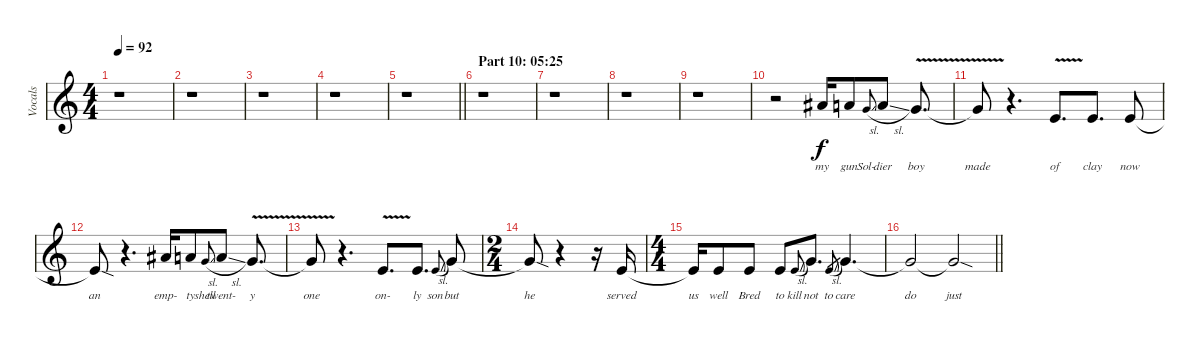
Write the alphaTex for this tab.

\track ("Vocals" "Vocals") {instrument lead2sawtooth}
\staff {score}
\tuning (E4 B3 G3 D3 A2 E2) {hide}
\ts (4 4)
\tempo 92
\clef g2
\ks c
r.1{dy f} |
r.1 |
r.1 |
r.1 |
\barLineRight lightlight
r.1 |
\section ("" "Part 10: 05:25")
r.1 |
r.1 |
r.1 |
r.1 |
r.2 6.1.16{lyrics (0 "my") lyrics (1 "") lyrics (2 "") lyrics (3 "") lyrics (4 "")} 5.1.8{lyrics (0 "gun") lyrics (1 "") lyrics (2 "") lyrics (3 "") lyrics (4 "")} 3.1{sl}.8{lyrics (0 "Sol-") lyrics (1 "") lyrics (2 "") lyrics (3 "") lyrics (4 "") gr onbeat} 5.1{sl}.8{lyrics (0 "dier") lyrics (1 "") lyrics (2 "") lyrics (3 "") lyrics (4 "")} 3.1{v}.8{d lyrics (0 "boy") lyrics (1 "") lyrics (2 "") lyrics (3 "") lyrics (4 "")} |
3.1{t}.8{lyrics (0 "made") lyrics (1 "") lyrics (2 "") lyrics (3 "") lyrics (4 "")} r.4{d} 5.2{v}.8{d lyrics (0 "of") lyrics (1 "") lyrics (2 "") lyrics (3 "") lyrics (4 "")} 5.2.8{d lyrics (0 "clay") lyrics (1 "") lyrics (2 "") lyrics (3 "") lyrics (4 "")} 5.2.8{lyrics (0 "now") lyrics (1 "") lyrics (2 "") lyrics (3 "") lyrics (4 "")} |
5.2{sod t}.8{lyrics (0 "an") lyrics (1 "") lyrics (2 "") lyrics (3 "") lyrics (4 "")} r.4{d} 6.1.16{lyrics (0 "emp-") lyrics (1 "") lyrics (2 "") lyrics (3 "") lyrics (4 "")} 5.1.8{lyrics (0 "ty") lyrics (1 "") lyrics (2 "") lyrics (3 "") lyrics (4 "")} 3.1{sl}.8{lyrics (0 "shell") lyrics (1 "") lyrics (2 "") lyrics (3 "") lyrics (4 "") gr onbeat} 5.1{sl}.8{lyrics (0 "twent-") lyrics (1 "") lyrics (2 "") lyrics (3 "") lyrics (4 "")} 3.1{v}.8{d lyrics (0 "y") lyrics (1 "") lyrics (2 "") lyrics (3 "") lyrics (4 "")} |
3.1{t}.8{lyrics (0 "one") lyrics (1 "") lyrics (2 "") lyrics (3 "") lyrics (4 "")} r.4{d} 5.2{v}.8{d lyrics (0 "on-") lyrics (1 "") lyrics (2 "") lyrics (3 "") lyrics (4 "")} 5.2.8{d lyrics (0 "ly") lyrics (1 "") lyrics (2 "") lyrics (3 "") lyrics (4 "")} 5.2{sl}.8{lyrics (0 "son") lyrics (1 "") lyrics (2 "") lyrics (3 "") lyrics (4 "") gr onbeat} 8.2.8{lyrics (0 "but") lyrics (1 "") lyrics (2 "") lyrics (3 "") lyrics (4 "")} |
\ts (2 4)
8.2{sod t}.8{lyrics (0 "he") lyrics (1 "") lyrics (2 "") lyrics (3 "") lyrics (4 "")} r.4 r.16 5.2.16{lyrics (0 "served") lyrics (1 "") lyrics (2 "") lyrics (3 "") lyrics (4 "")} |
\ts (4 4)
5.2{t}.16{lyrics (0 "us") lyrics (1 "") lyrics (2 "") lyrics (3 "") lyrics (4 "")} 5.2.8{lyrics (0 "well") lyrics (1 "") lyrics (2 "") lyrics (3 "") lyrics (4 "")} 5.2.8{lyrics (0 "Bred") lyrics (1 "") lyrics (2 "") lyrics (3 "") lyrics (4 "")} 5.2.8{lyrics (0 "to") lyrics (1 "") lyrics (2 "") lyrics (3 "") lyrics (4 "")} 5.2{sl}.8{lyrics (0 "kill") lyrics (1 "") lyrics (2 "") lyrics (3 "") lyrics (4 "") gr onbeat} 8.2.8{d lyrics (0 "not") lyrics (1 "") lyrics (2 "") lyrics (3 "") lyrics (4 "")} 5.2{sl}.8{lyrics (0 "to") lyrics (1 "") lyrics (2 "") lyrics (3 "") lyrics (4 "") gr} 8.2.4{d lyrics (0 "care") lyrics (1 "") lyrics (2 "") lyrics (3 "") lyrics (4 "")} |
\barLineRight lightlight
8.2{t}.2{lyrics (0 "do") lyrics (1 "") lyrics (2 "") lyrics (3 "") lyrics (4 "")} 8.2{sod t}.2{lyrics (0 "just") lyrics (1 "") lyrics (2 "") lyrics (3 "") lyrics (4 "")}
